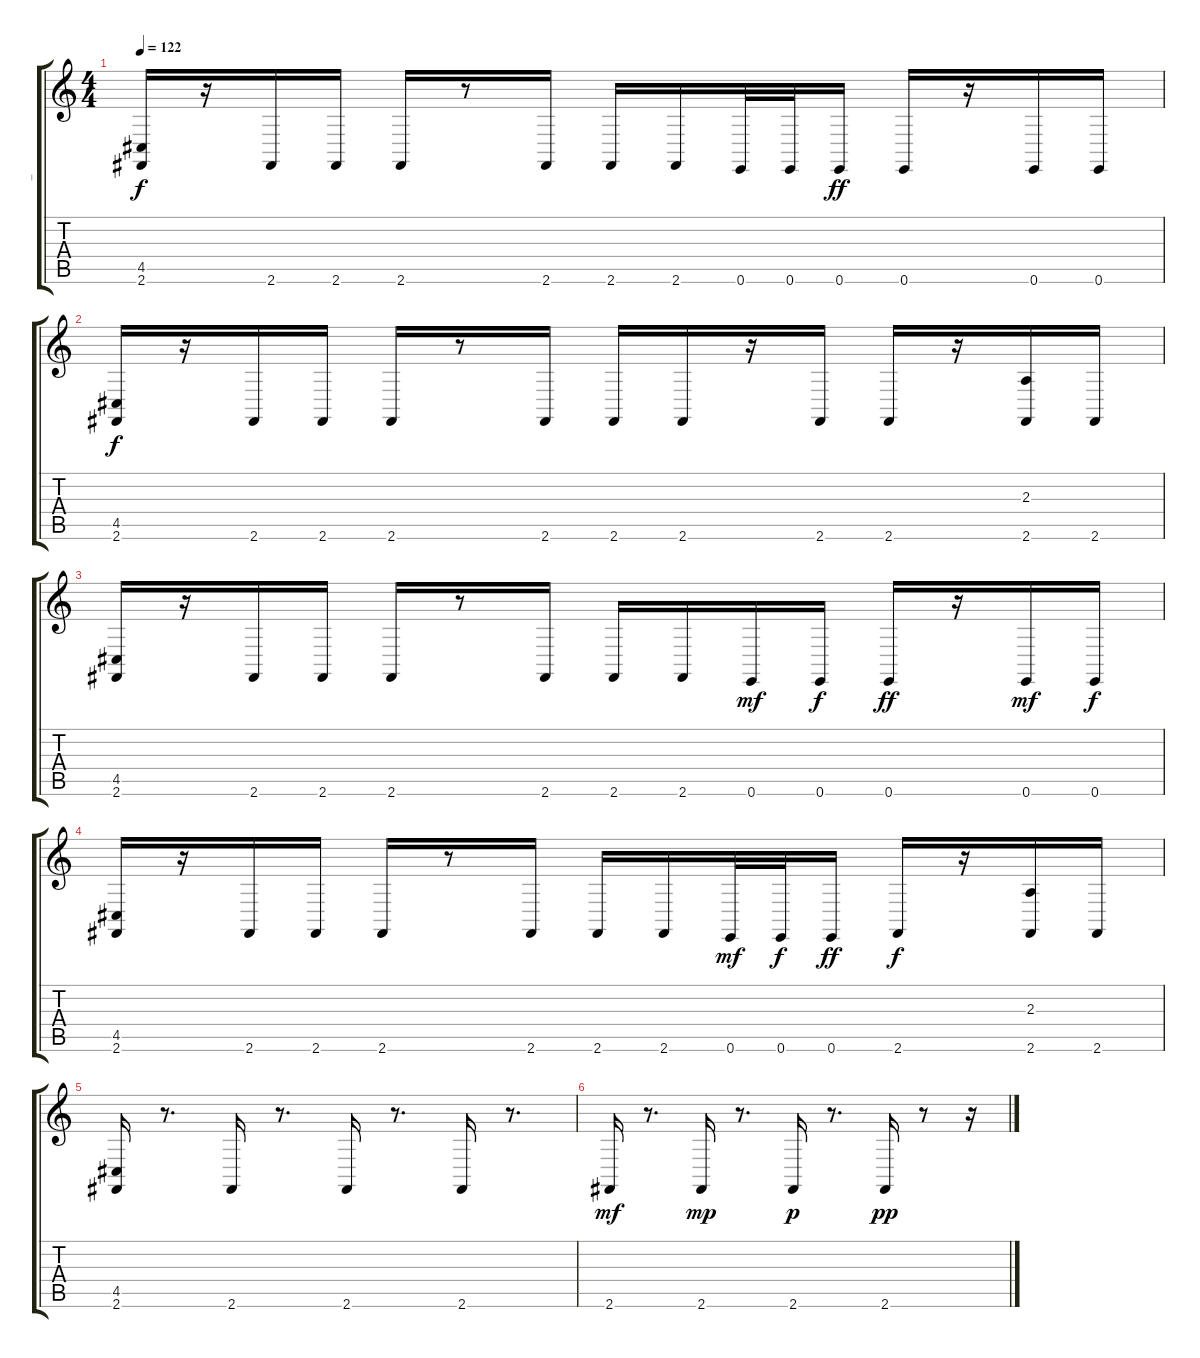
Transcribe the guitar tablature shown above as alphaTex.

\track ("_" "_") {instrument acousticgrandpiano}
\staff {score tabs}
\tuning (E4 B3 G3 D3 A2 E2) {hide}
\ts (4 4)
\tempo 122
\clef g2
\ks c
(4.5 2.6).16{dy f} r.16 2.6.16 2.6.16 2.6.16 r.8 2.6.16 2.6.16 2.6.16 0.6.32 0.6.32 0.6.16{dy ff} 0.6.16 r.16 0.6.16 0.6.16 |
(4.5 2.6).16{dy f} r.16 2.6.16 2.6.16 2.6.16 r.8 2.6.16 2.6.16 2.6.16 r.16 2.6.16 2.6.16 r.16 (2.3 2.6).16 2.6.16 |
(4.5 2.6).16 r.16 2.6.16 2.6.16 2.6.16 r.8 2.6.16 2.6.16 2.6.16 0.6.16{dy mf} 0.6.16{dy f} 0.6.16{dy ff} r.16 0.6.16{dy mf} 0.6.16{dy f} |
(4.5 2.6).16 r.16 2.6.16 2.6.16 2.6.16 r.8 2.6.16 2.6.16 2.6.16 0.6.32{dy mf} 0.6.32{dy f} 0.6.16{dy ff} 2.6.16{dy f} r.16 (2.3 2.6).16 2.6.16 |
(4.5 2.6).16 r.8{d} 2.6.16 r.8{d} 2.6.16 r.8{d} 2.6.16 r.8{d} |
2.6.16{dy mf} r.8{d} 2.6.16{dy mp} r.8{d} 2.6.16{dy p} r.8{d} 2.6.16{dy pp} r.8 r.16
